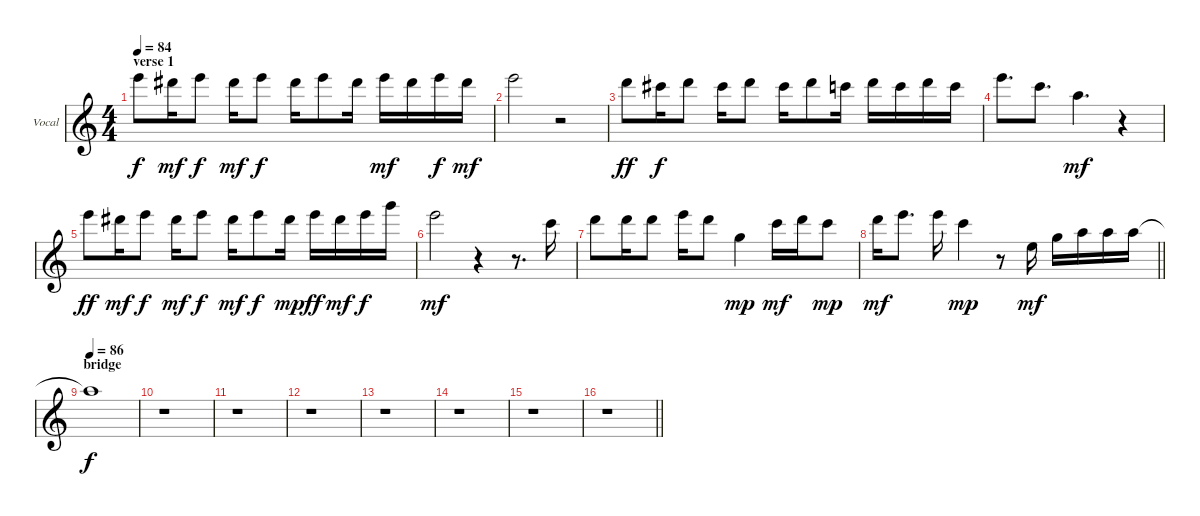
\bracketExtendMode groupsimilarinstruments
\firstSystemTrackNameOrientation horizontal
\otherSystemsTrackNameOrientation horizontal
\track ("Vocals (Hodgson/Davies)" "Vocal") {instrument electricguitarclean}
\staff {score}
\tuning (E4 B3 G3 D3 A2 E2 B1)
\ts (4 4)
\section ("" "verse 1")
\tempo 84
\clef g2
\scale
0.333333
\ks c
12.1.8{dy f} 11.1.16{dy mf} 12.1.8{dy f} 11.1.16{dy mf} 12.1.8{dy f} 11.1.16 12.1.8 11.1.16 12.1.16{dy mf} 11.1.16 12.1.16{dy f} 11.1.16{dy mf} |
\scale
0.333333 12.1.2 r.2 |
\scale
0.333333 10.1.8{dy ff} 9.1.16{dy f} 10.1.8 9.1.16 10.1.8 9.1.16 10.1.8 8.1.16 10.1.16 8.1.16 10.1.16 8.1.16 |
\scale
0.333333 12.1.8{d} 13.2.8{d} 14.3.4{d dy mf} r.4 |
\scale
0.333333 12.1.8{dy ff} 11.1.16{dy mf} 12.1.8{dy f} 11.1.16{dy mf} 12.1.8{dy f} 11.1.16{dy mf} 12.1.8{dy f} 11.1.16{dy mp} 12.1.16{dy ff} 11.1.16{dy mf} 12.1.16{dy f} 15.1.16 |
\scale
0.333333 17.2.2{dy mf} r.4 r.8{d} 8.1.16 |
\scale
0.333333 10.1.8 10.1.16 10.1.8 12.1.16 10.1.8 8.2.4{dy mp} 8.1.16{dy mf} 10.1.16 8.1.8{dy mp} |
\scale
0.333333
\barLineRight lightlight
10.1.16{dy mf} 12.1.8{d} 12.1.16 13.2.4{dy mp} r.8 0.1.16{dy mf} 3.1.16 5.1.16 5.1.16 5.1.16 |
\section ("" "bridge")
\tempo 86
\scale
0.333333 5.1{t}.1{dy f} |
\scale
0.333333 r.1 |
\scale
0.333333 r.1 |
\scale
0.333333 r.1 |
\scale
0.333333 r.1 |
\scale
0.333333 r.1 |
\scale
0.333333 r.1 |
\scale
0.333333
\barLineRight lightlight
r.1
